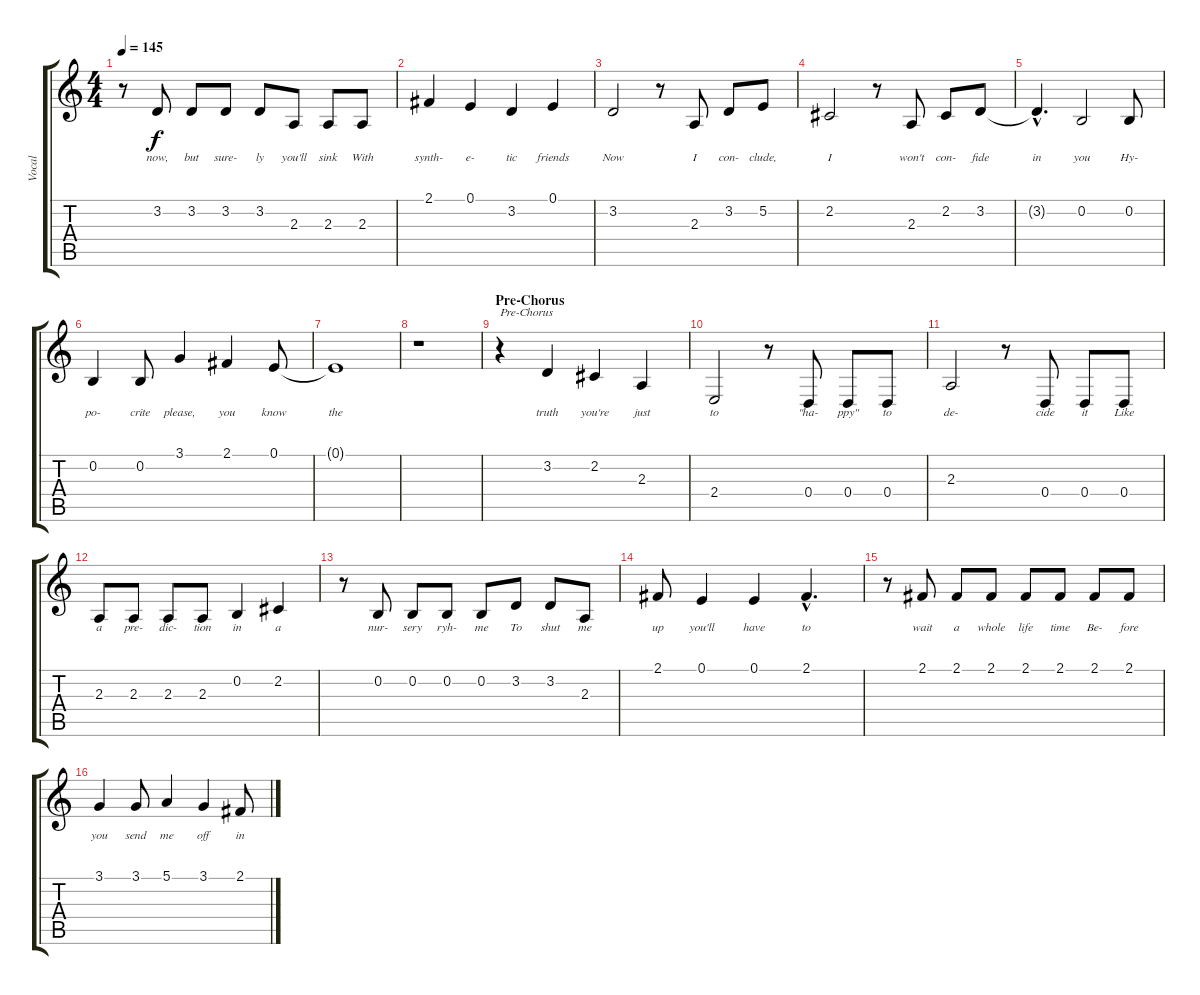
\track ("Vocal" "Vocal") {instrument lead1square}
\staff {score tabs}
\tuning (E4 B3 G3 D3 A2 E2) {hide}
\ts (4 4)
\tempo 145
\clef g2
\ks c
r.8{dy f} 3.2.8{lyrics (0 "now,") lyrics (1 "") lyrics (2 "") lyrics (3 "") lyrics (4 "")} 3.2.8{lyrics (0 "but") lyrics (1 "") lyrics (2 "") lyrics (3 "") lyrics (4 "")} 3.2.8{lyrics (0 "sure-") lyrics (1 "") lyrics (2 "") lyrics (3 "") lyrics (4 "")} 3.2.8{lyrics (0 "ly") lyrics (1 "") lyrics (2 "") lyrics (3 "") lyrics (4 "")} 2.3.8{lyrics (0 "you'll") lyrics (1 "") lyrics (2 "") lyrics (3 "") lyrics (4 "")} 2.3.8{lyrics (0 "sink") lyrics (1 "") lyrics (2 "") lyrics (3 "") lyrics (4 "")} 2.3.8{lyrics (0 "With") lyrics (1 "") lyrics (2 "") lyrics (3 "") lyrics (4 "")} |
2.1.4{lyrics (0 "synth-") lyrics (1 "") lyrics (2 "") lyrics (3 "") lyrics (4 "")} 0.1.4{lyrics (0 "e-") lyrics (1 "") lyrics (2 "") lyrics (3 "") lyrics (4 "")} 3.2.4{lyrics (0 "tic") lyrics (1 "") lyrics (2 "") lyrics (3 "") lyrics (4 "")} 0.1.4{lyrics (0 "friends") lyrics (1 "") lyrics (2 "") lyrics (3 "") lyrics (4 "")} |
3.2.2{lyrics (0 "Now") lyrics (1 "") lyrics (2 "") lyrics (3 "") lyrics (4 "")} r.8 2.3.8{lyrics (0 "I") lyrics (1 "") lyrics (2 "") lyrics (3 "") lyrics (4 "")} 3.2.8{lyrics (0 "con-") lyrics (1 "") lyrics (2 "") lyrics (3 "") lyrics (4 "")} 5.2.8{lyrics (0 "clude,") lyrics (1 "") lyrics (2 "") lyrics (3 "") lyrics (4 "")} |
2.2.2{lyrics (0 "I") lyrics (1 "") lyrics (2 "") lyrics (3 "") lyrics (4 "")} r.8 2.3.8{lyrics (0 "won't") lyrics (1 "") lyrics (2 "") lyrics (3 "") lyrics (4 "")} 2.2.8{lyrics (0 "con-") lyrics (1 "") lyrics (2 "") lyrics (3 "") lyrics (4 "")} 3.2.8{lyrics (0 "fide") lyrics (1 "") lyrics (2 "") lyrics (3 "") lyrics (4 "")} |
3.2{hac t}.4{d lyrics (0 "in") lyrics (1 "") lyrics (2 "") lyrics (3 "") lyrics (4 "")} 0.2.2{lyrics (0 "you") lyrics (1 "") lyrics (2 "") lyrics (3 "") lyrics (4 "")} 0.2.8{lyrics (0 "Hy-") lyrics (1 "") lyrics (2 "") lyrics (3 "") lyrics (4 "")} |
0.2.4{lyrics (0 "po-") lyrics (1 "") lyrics (2 "") lyrics (3 "") lyrics (4 "")} 0.2.8{lyrics (0 "crite") lyrics (1 "") lyrics (2 "") lyrics (3 "") lyrics (4 "")} 3.1.4{lyrics (0 "please,") lyrics (1 "") lyrics (2 "") lyrics (3 "") lyrics (4 "")} 2.1.4{lyrics (0 "you") lyrics (1 "") lyrics (2 "") lyrics (3 "") lyrics (4 "")} 0.1.8{lyrics (0 "know") lyrics (1 "") lyrics (2 "") lyrics (3 "") lyrics (4 "")} |
0.1{t}.1{lyrics (0 "the") lyrics (1 "") lyrics (2 "") lyrics (3 "") lyrics (4 "")} |
r.1 |
\section ("" "Pre-Chorus")
r.4{txt "Pre-Chorus"} 3.2.4{lyrics (0 "truth") lyrics (1 "") lyrics (2 "") lyrics (3 "") lyrics (4 "")} 2.2.4{lyrics (0 "you're") lyrics (1 "") lyrics (2 "") lyrics (3 "") lyrics (4 "")} 2.3.4{lyrics (0 "just") lyrics (1 "") lyrics (2 "") lyrics (3 "") lyrics (4 "")} |
2.4.2{lyrics (0 "to") lyrics (1 "") lyrics (2 "") lyrics (3 "") lyrics (4 "")} r.8 0.4.8{lyrics (0 "\"ha-") lyrics (1 "") lyrics (2 "") lyrics (3 "") lyrics (4 "")} 0.4.8{lyrics (0 "ppy\"") lyrics (1 "") lyrics (2 "") lyrics (3 "") lyrics (4 "")} 0.4.8{lyrics (0 "to") lyrics (1 "") lyrics (2 "") lyrics (3 "") lyrics (4 "")} |
2.3.2{lyrics (0 "de-") lyrics (1 "") lyrics (2 "") lyrics (3 "") lyrics (4 "")} r.8 0.4.8{lyrics (0 "cide") lyrics (1 "") lyrics (2 "") lyrics (3 "") lyrics (4 "")} 0.4.8{lyrics (0 "it") lyrics (1 "") lyrics (2 "") lyrics (3 "") lyrics (4 "")} 0.4.8{lyrics (0 "Like") lyrics (1 "") lyrics (2 "") lyrics (3 "") lyrics (4 "")} |
2.3.8{lyrics (0 "a") lyrics (1 "") lyrics (2 "") lyrics (3 "") lyrics (4 "")} 2.3.8{lyrics (0 "pre-") lyrics (1 "") lyrics (2 "") lyrics (3 "") lyrics (4 "")} 2.3.8{lyrics (0 "dic-") lyrics (1 "") lyrics (2 "") lyrics (3 "") lyrics (4 "")} 2.3.8{lyrics (0 "tion") lyrics (1 "") lyrics (2 "") lyrics (3 "") lyrics (4 "")} 0.2.4{lyrics (0 "in") lyrics (1 "") lyrics (2 "") lyrics (3 "") lyrics (4 "")} 2.2.4{lyrics (0 "a") lyrics (1 "") lyrics (2 "") lyrics (3 "") lyrics (4 "")} |
r.8 0.2.8{lyrics (0 "nur-") lyrics (1 "") lyrics (2 "") lyrics (3 "") lyrics (4 "")} 0.2.8{lyrics (0 "sery") lyrics (1 "") lyrics (2 "") lyrics (3 "") lyrics (4 "")} 0.2.8{lyrics (0 "ryh-") lyrics (1 "") lyrics (2 "") lyrics (3 "") lyrics (4 "")} 0.2.8{lyrics (0 "me") lyrics (1 "") lyrics (2 "") lyrics (3 "") lyrics (4 "")} 3.2.8{lyrics (0 "To") lyrics (1 "") lyrics (2 "") lyrics (3 "") lyrics (4 "")} 3.2.8{lyrics (0 "shut") lyrics (1 "") lyrics (2 "") lyrics (3 "") lyrics (4 "")} 2.3.8{lyrics (0 "me") lyrics (1 "") lyrics (2 "") lyrics (3 "") lyrics (4 "")} |
2.1.8{lyrics (0 "up") lyrics (1 "") lyrics (2 "") lyrics (3 "") lyrics (4 "")} 0.1.4{lyrics (0 "you'll") lyrics (1 "") lyrics (2 "") lyrics (3 "") lyrics (4 "")} 0.1.4{lyrics (0 "have") lyrics (1 "") lyrics (2 "") lyrics (3 "") lyrics (4 "")} 2.1{hac}.4{d lyrics (0 "to") lyrics (1 "") lyrics (2 "") lyrics (3 "") lyrics (4 "")} |
r.8 2.1.8{lyrics (0 "wait") lyrics (1 "") lyrics (2 "") lyrics (3 "") lyrics (4 "")} 2.1.8{lyrics (0 "a") lyrics (1 "") lyrics (2 "") lyrics (3 "") lyrics (4 "")} 2.1.8{lyrics (0 "whole") lyrics (1 "") lyrics (2 "") lyrics (3 "") lyrics (4 "")} 2.1.8{lyrics (0 "life") lyrics (1 "") lyrics (2 "") lyrics (3 "") lyrics (4 "")} 2.1.8{lyrics (0 "time") lyrics (1 "") lyrics (2 "") lyrics (3 "") lyrics (4 "")} 2.1.8{lyrics (0 "Be-") lyrics (1 "") lyrics (2 "") lyrics (3 "") lyrics (4 "")} 2.1.8{lyrics (0 "fore") lyrics (1 "") lyrics (2 "") lyrics (3 "") lyrics (4 "")} |
3.1.4{lyrics (0 "you") lyrics (1 "") lyrics (2 "") lyrics (3 "") lyrics (4 "")} 3.1.8{lyrics (0 "send") lyrics (1 "") lyrics (2 "") lyrics (3 "") lyrics (4 "")} 5.1.4{lyrics (0 "me") lyrics (1 "") lyrics (2 "") lyrics (3 "") lyrics (4 "")} 3.1.4{lyrics (0 "off") lyrics (1 "") lyrics (2 "") lyrics (3 "") lyrics (4 "")} 2.1.8{lyrics (0 "in") lyrics (1 "") lyrics (2 "") lyrics (3 "") lyrics (4 "")}
